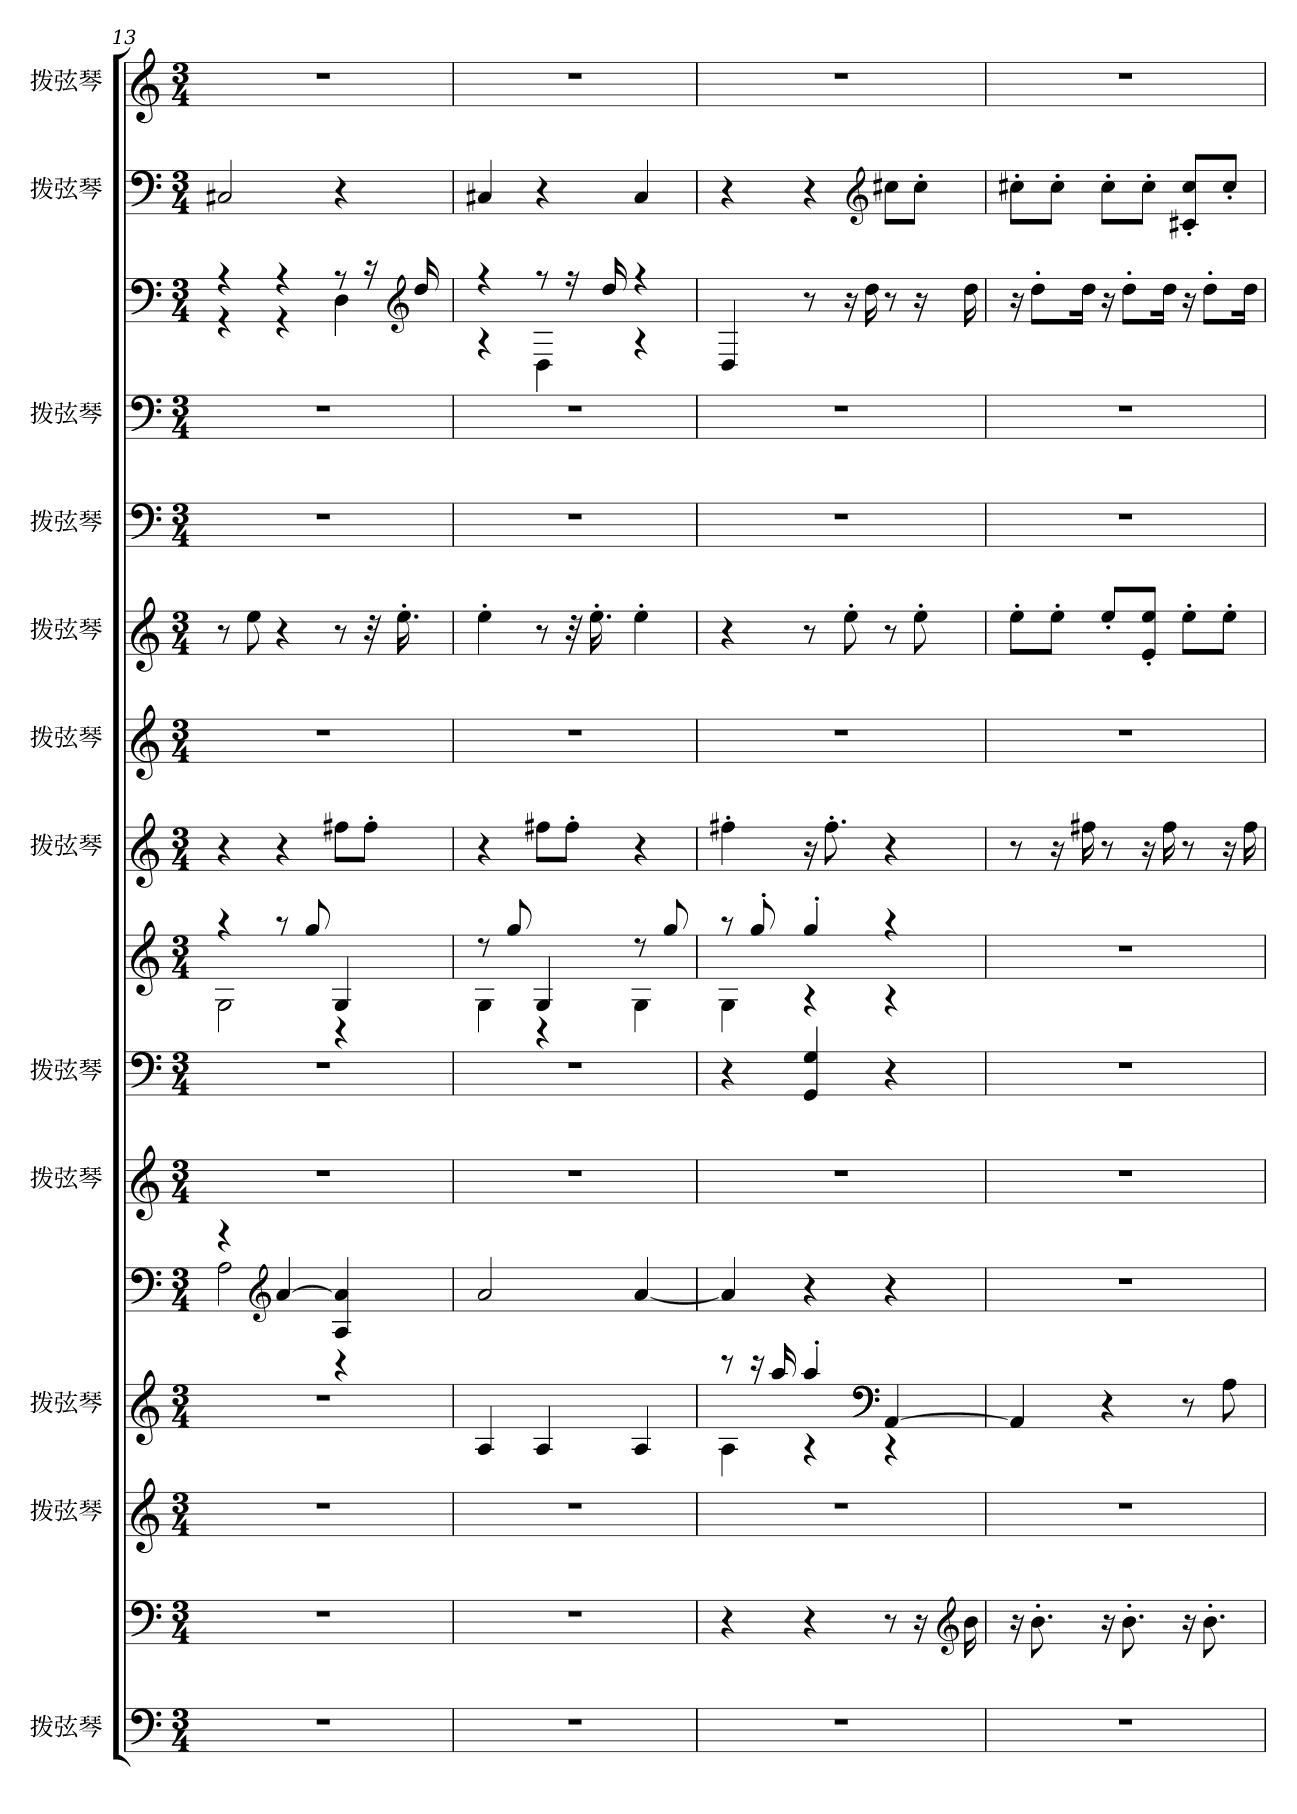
**kern	**kern	**kern	**kern	**kern	**kern	**kern	**kern	**kern	**kern	**kern	**kern	**kern	**kern	**kern	**kern
*part12	*part12	*part11	*part10	*part10	*part9	*part8	*part8	*part7	*part6	*part5	*part4	*part3	*part3	*part2	*part1
*staff16	*staff15	*staff14	*staff13	*staff12	*staff11	*staff10	*staff9	*staff8	*staff7	*staff6	*staff5	*staff4	*staff3	*staff2	*staff1
*I"拨弦琴	*	*I"拨弦琴	*I"拨弦琴	*	*I"拨弦琴	*I"拨弦琴	*	*I"拨弦琴	*I"拨弦琴	*I"拨弦琴	*I"拨弦琴	*I"拨弦琴	*	*I"拨弦琴	*I"拨弦琴
!!LO:PB:g=z
*clefF4	*clefF4	*clefG2	*clefG2	*clefF4	*clefG2	*clefF4	*clefG2	*clefG2	*clefG2	*clefG2	*clefF4	*clefF4	*clefF4	*clefF4	*clefG2
*k[]	*k[]	*k[]	*k[]	*k[]	*k[]	*k[]	*k[]	*k[]	*k[]	*k[]	*k[]	*k[]	*k[]	*k[]	*k[]
*M3/4	*M3/4	*M3/4	*M3/4	*M3/4	*M3/4	*M3/4	*M3/4	*M3/4	*M3/4	*M3/4	*M3/4	*M3/4	*M3/4	*M3/4	*M3/4
=13	=13	=13	=13	=13	=13	=13	=13	=13	=13	=13	=13	=13	=13	=13	=13
*	*	*	*	*^	*	*	*^	*	*	*	*	*	*^	*	*
2.r	2.r	2.r	2.r	4r	2A\	2.r	2.r	4r	2G\	4r	2.r	8r	2.r	2.r	4r	4r	2C#X/	2.r
.	.	.	.	.	.	.	.	.	.	.	.	8ee\	.	.	.	.	.	.
*	*	*	*	*clefG2	*	*	*	*	*	*	*	*	*	*	*	*	*	*
.	.	.	.	[4a/	.	.	.	8r	.	4r	.	4r	.	.	4r	4r	.	.
.	.	.	.	.	.	.	.	8gg/	.	.	.	.	.	.	.	.	.	.
.	.	.	.	4A/ 4a/]	4r	.	.	4G/	4r	8ff#X\L	.	8r	.	.	8r	4D\	4r	.
.	.	.	.	.	.	.	.	.	.	8ff#'\J	.	32r	.	.	16r	.	.	.
.	.	.	.	.	.	.	.	.	.	.	.	16.ee'\	.	.	.	.	.	.
*	*	*	*	*	*	*	*	*	*	*	*	*	*	*	*clefG2	*	*	*
.	.	.	.	.	.	.	.	.	.	.	.	.	.	.	16dd/	.	.	.
*	*	*	*	*v	*v	*	*	*	*	*	*	*	*	*	*	*	*	*
=14	=14	=14	=14	=14	=14	=14	=14	=14	=14	=14	=14	=14	=14	=14	=14	=14	=14
2.r	2.r	2.r	4A/	2a/	2.r	2.r	8r	4G\	4r	2.r	4ee'\	2.r	2.r	4r	4r	4C#X/	2.r
.	.	.	.	.	.	.	8gg/	.	.	.	.	.	.	.	.	.	.
.	.	.	4A/	.	.	.	4G/	4r	8ff#X\L	.	8r	.	.	8r	4D\	4r	.
.	.	.	.	.	.	.	.	.	8ff#'\J	.	32r	.	.	16r	.	.	.
.	.	.	.	.	.	.	.	.	.	.	16.ee'\	.	.	.	.	.	.
.	.	.	.	.	.	.	.	.	.	.	.	.	.	16dd/	.	.	.
.	.	.	4A/	[4a/	.	.	8r	4G\	4r	.	4ee'\	.	.	4r	4r	4C#/	.
.	.	.	.	.	.	.	8gg/	.	.	.	.	.	.	.	.	.	.
*	*	*	*	*	*	*	*	*	*	*	*	*	*	*v	*v	*	*
=15	=15	=15	=15	=15	=15	=15	=15	=15	=15	=15	=15	=15	=15	=15	=15	=15
*	*	*	*^	*	*	*	*	*	*	*	*	*	*	*	*	*
2.r	4r	2.r	8r	4A\	4a/]	2.r	4r	8r	4G\	4ff#X'\	2.r	4r	2.r	2.r	4D/	4r	2.r
.	.	.	16r	.	.	.	.	8gg'/	.	.	.	.	.	.	.	.	.
.	.	.	16aa/	.	.	.	.	.	.	.	.	.	.	.	.	.	.
.	4r	.	4aa'/	4r	4r	.	4GG/ 4G/	4gg'/	4r	16r	.	8r	.	.	8r	4r	.
.	.	.	.	.	.	.	.	.	.	8.ff#'\	.	.	.	.	.	.	.
.	.	.	.	.	.	.	.	.	.	.	.	8ee'\	.	.	16r	.	.
.	.	.	.	.	.	.	.	.	.	.	.	.	.	.	16dd\	.	.
*	*	*	*clefF4	*	*	*	*	*	*	*	*	*	*	*	*	*clefG2	*
.	8r	.	[4AA/	4r	4r	.	4r	4r	4r	4r	.	8r	.	.	8r	8cc#X\L	.
.	16r	.	.	.	.	.	.	.	.	.	.	8ee'\	.	.	16r	8cc#'\J	.
*	*clefG2	*	*	*	*	*	*	*	*	*	*	*	*	*	*	*	*
.	16b\	.	.	.	.	.	.	.	.	.	.	.	.	.	16dd\	.	.
*	*	*	*v	*v	*	*	*	*v	*v	*	*	*	*	*	*	*	*
!!LO:PB:g=z
=16	=16	=16	=16	=16	=16	=16	=16	=16	=16	=16	=16	=16	=16	=16	=16
2.r	16r	2.r	4AA/]	2.r	2.r	2.r	2.r	8r	2.r	8ee'\L	2.r	2.r	16r	8cc#X'\L	2.r
.	8.b'\	.	.	.	.	.	.	.	.	.	.	.	8dd'\L	.	.
.	.	.	.	.	.	.	.	16r	.	8ee'\J	.	.	.	8cc#'\J	.
.	.	.	.	.	.	.	.	16ff#X\	.	.	.	.	16dd\Jk	.	.
.	16r	.	4r	.	.	.	.	8r	.	8ee'/L	.	.	16r	8cc#'\L	.
.	8.b'\	.	.	.	.	.	.	.	.	.	.	.	8dd'\L	.	.
.	.	.	.	.	.	.	.	16r	.	8e/' 8ee/'J	.	.	.	8cc#'\J	.
.	.	.	.	.	.	.	.	16ff#\	.	.	.	.	16dd\Jk	.	.
.	16r	.	8r	.	.	.	.	8r	.	8ee'\L	.	.	16r	8c#X/' 8cc#/'L	.
.	8.b'\	.	.	.	.	.	.	.	.	.	.	.	8dd'\L	.	.
.	.	.	8A\	.	.	.	.	16r	.	8ee'\J	.	.	.	8cc#'/J	.
.	.	.	.	.	.	.	.	16ff#\	.	.	.	.	16dd\Jk	.	.
=	=	=	=	=	=	=	=	=	=	=	=	=	=	=	=
*-	*-	*-	*-	*-	*-	*-	*-	*-	*-	*-	*-	*-	*-	*-	*-
